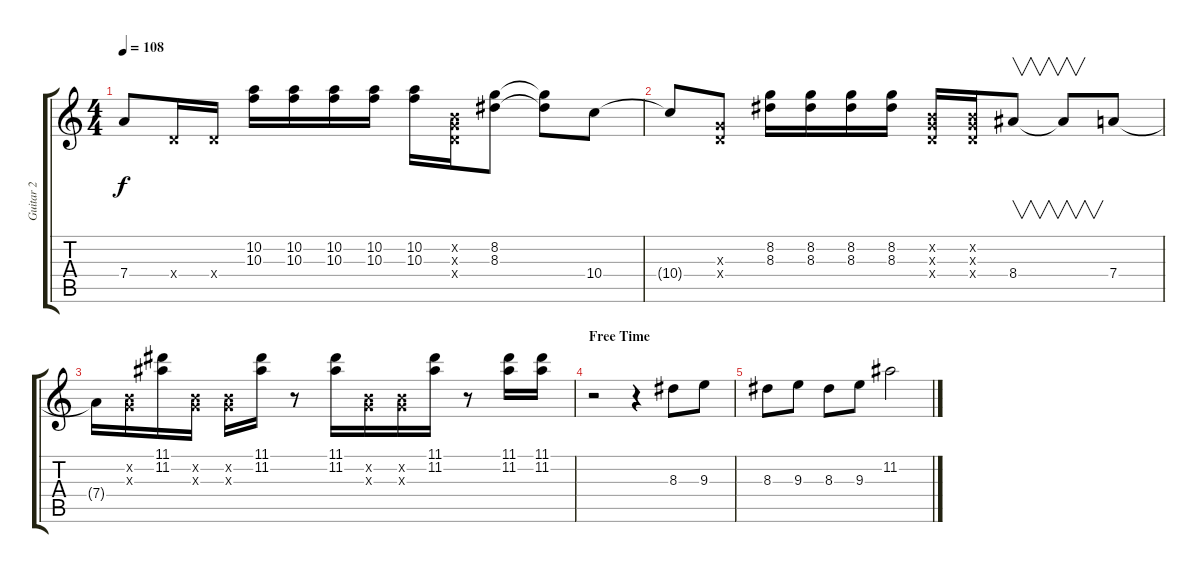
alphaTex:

\track ("Guitar 2" "Guitar 2") {instrument distortionguitar}
\staff {score tabs}
\tuning (E4 B3 G3 D3 A2 E2) {hide}
\ts (4 4)
\tempo 108
\clef g2
\ks c
7.4{t}.8{dy f} 0.4{x}.16 0.4{x}.16 (10.2 10.3).16 (10.2 10.3).16 (10.2 10.3).16 (10.2 10.3).16 (10.2 10.3).16 (0.2{x} 0.3{x} 0.4{x}).16 (8.2 8.3).8 (8.2{t} 8.3{t}).8 10.4.8 |
10.4{t}.8 (0.3{x} 0.4{x}).8 (8.2 8.3).16 (8.2 8.3).16 (8.2 8.3).16 (8.2 8.3).16 (0.2{x} 0.3{x} 0.4{x}).16 (0.2{x} 0.3{x} 0.4{x}).16 8.4.8{v} 8.4{t}.8{v} 7.4.8 |
7.4{t}.16 (0.2{x} 0.3{x}).16 (11.1 11.2).16 (0.2{x} 0.3{x}).16 (0.2{x} 0.3{x}).16 (11.1 11.2).16 r.8 (11.1 11.2).16 (0.2{x} 0.3{x}).16 (0.2{x} 0.3{x}).16 (11.1 11.2).16 r.8 (11.1 11.2).16 (11.1 11.2).16 |
\section ("" "Free Time")
r.2 r.4 8.3.8 9.3.8 |
8.3.8 9.3.8 8.3.8 9.3.8 11.2.2
